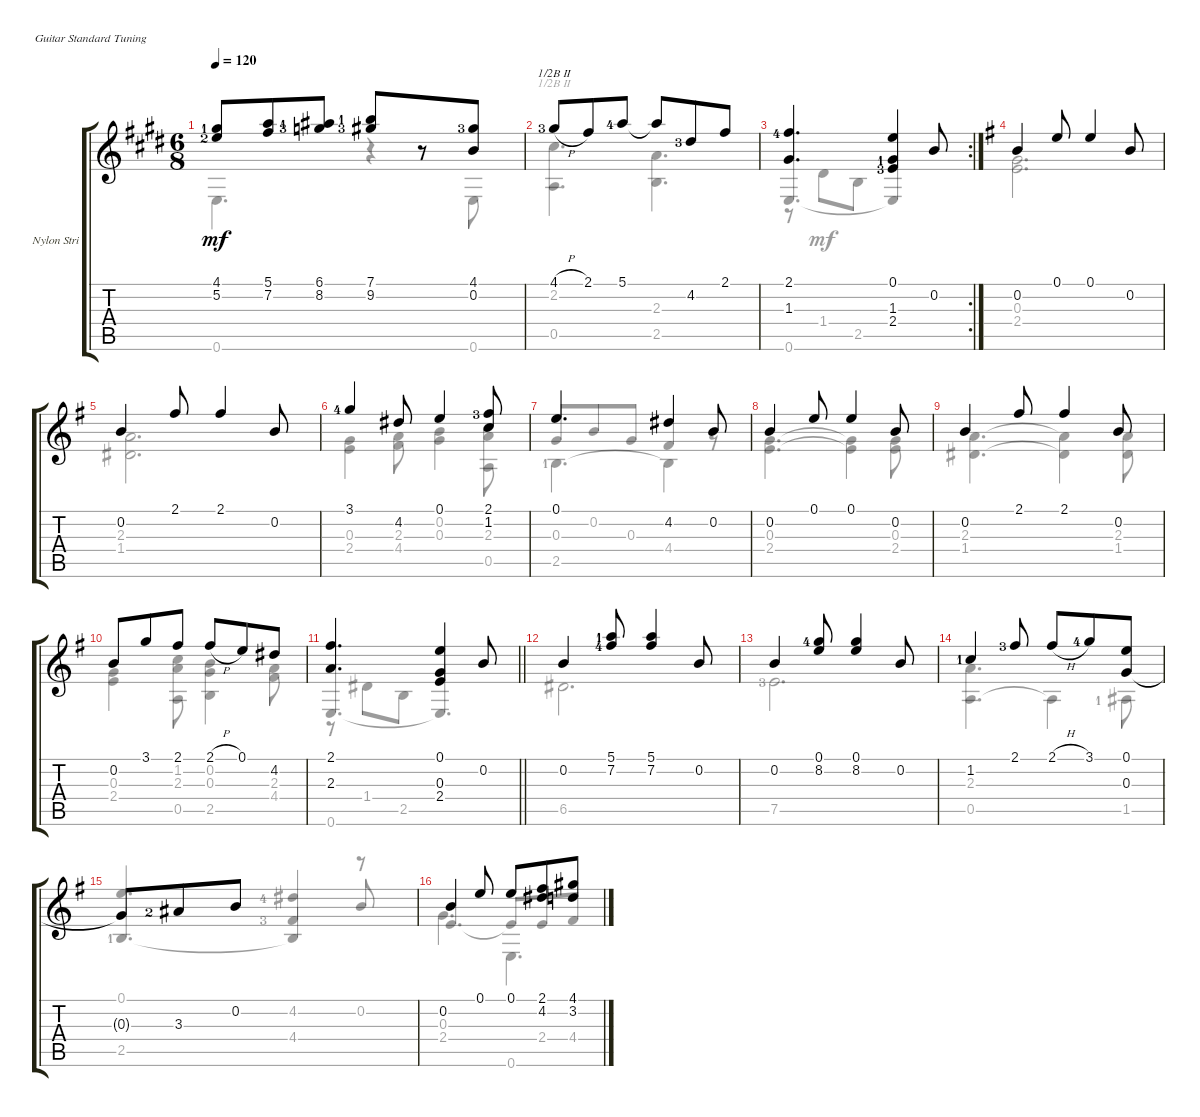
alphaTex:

\defaultSystemsLayout 4
\bracketExtendMode groupsimilarinstruments
\firstSystemTrackNameOrientation horizontal
\otherSystemsTrackNameOrientation horizontal
\track ("Nylon String" "Nylon Stri") {instrument acousticguitarsteel}
\staff {score tabs}
\tuning (E4 B3 G3 D3 A2 E2)
\voice
\ts (6 8)
\tempo 120
\clef g2
\ks e
(4.1{lf 2} 5.2{lf 3}).8{dy mf} (7.2 5.1).8 (6.1{lf 2} 8.2{lf 4}).8 (9.2{lf 4} 7.1{lf 2}).8 r.8 (4.1{lf 4} 0.2).8 |
4.1{h lf 4}.8{barre (2 half)} 2.1.8 5.1{lf 5}.8 5.1{t}.8 4.2{lf 4}.8 2.1.8 |
\rc 2
(2.1{lf 5} 1.3).4{d} (1.3{lf 2} 0.1 2.4{lf 4}).4 0.2.8 |
\ks eminor
0.2.4 0.1.8 0.1.4 0.2.8 |
0.2.4 2.1.8 2.1.4 0.2.8 |
3.1{lf 5}.4 4.2.8 0.1.4 (2.1{lf 4} 1.2).8 |
0.1.4{d} 4.2.4 0.2.8 |
0.2.4 0.1.8 0.1.4 0.2.8 |
0.2.4 2.1.8 2.1.4 0.2.8 |
0.2.8 3.1.8 2.1.8 2.1{h}.8 0.1.8 4.2.8 |
\barLineRight lightlight
(2.1 2.3).4{d} (0.3 0.1 2.4).4 0.2.8 |
0.2.4 (5.1{lf 2} 7.2{lf 5}).8 (7.2 5.1).4 0.2.8 |
0.2.4 (0.1 8.2{lf 5}).8 (8.2 0.1).4 0.2.8 |
1.2{lf 2}.4 2.1{lf 4}.8 2.1{h}.8 3.1{lf 5}.8 (0.1 0.3).8 |
0.3{t}.8 3.3{lf 3}.8 0.2.8 |
0.2.4 0.1.8 0.1.8 (2.1 4.2).8 (3.2 4.1).8
\voice
\clef g2
\ottava regular
\simile none
\ks e
0.6.4{d dy mf} r.4 0.6.8 |
(0.5 2.2).4{d barre (2 half)} (2.3 2.5).4{d} |
0.6.4{d beam invert} 0.6{t}.4{beam invert} |
\ks eminor
(0.3 2.4).2{d} |
(1.4 2.3).2{d} |
(0.3 2.4).4 (4.4 2.3).8 (0.3 0.2).4 (1.2 2.3 0.5).8 |
0.3.8{beam invert} 0.2.8 0.3.8 4.4.4{beam invert} |
(0.3 2.4).4{d} (2.4{t} 0.3{t}).4 (0.3 2.4).8 |
(1.4 2.3).4{d} (2.3{t} 1.4{t}).4 (1.4 2.3).8 |
(0.3 2.4).4 (1.2 2.3 0.5).8 (2.5 0.2 0.3).4 (2.3 4.4).8 |
\barLineRight lightlight
0.6.4{d beam invert} 0.6{t}.4{d beam invert} |
6.5.2{d} |
7.5{lf 4}.2{d} |
(0.5 2.3).4{d} 0.5{t}.4 1.5{lf 2}.8 |
2.5{lf 2}.4{d beam invert} 2.5{t}.4{beam invert} r.8{beam invert} |
2.4.4{d beam invert} 2.4{t}.8{beam invert} 2.4.8 4.4.8
\voice
\clef g2
\ottava regular
\simile none
\ks e
|
|
r.8 1.4.8 2.5.8 |
\ks eminor
|
|
|
2.5{lf 2}.4{d} 2.5{t}.4 r.8 |
|
|
|
\barLineRight lightlight
r.8 1.4.8 2.5.8 |
|
|
|
0.1.4{d beam invert} (4.2{lf 5} 4.4{lf 4}).4{beam invert} 0.2.8{beam invert} |
0.3.4{d} 0.6.4{d}
